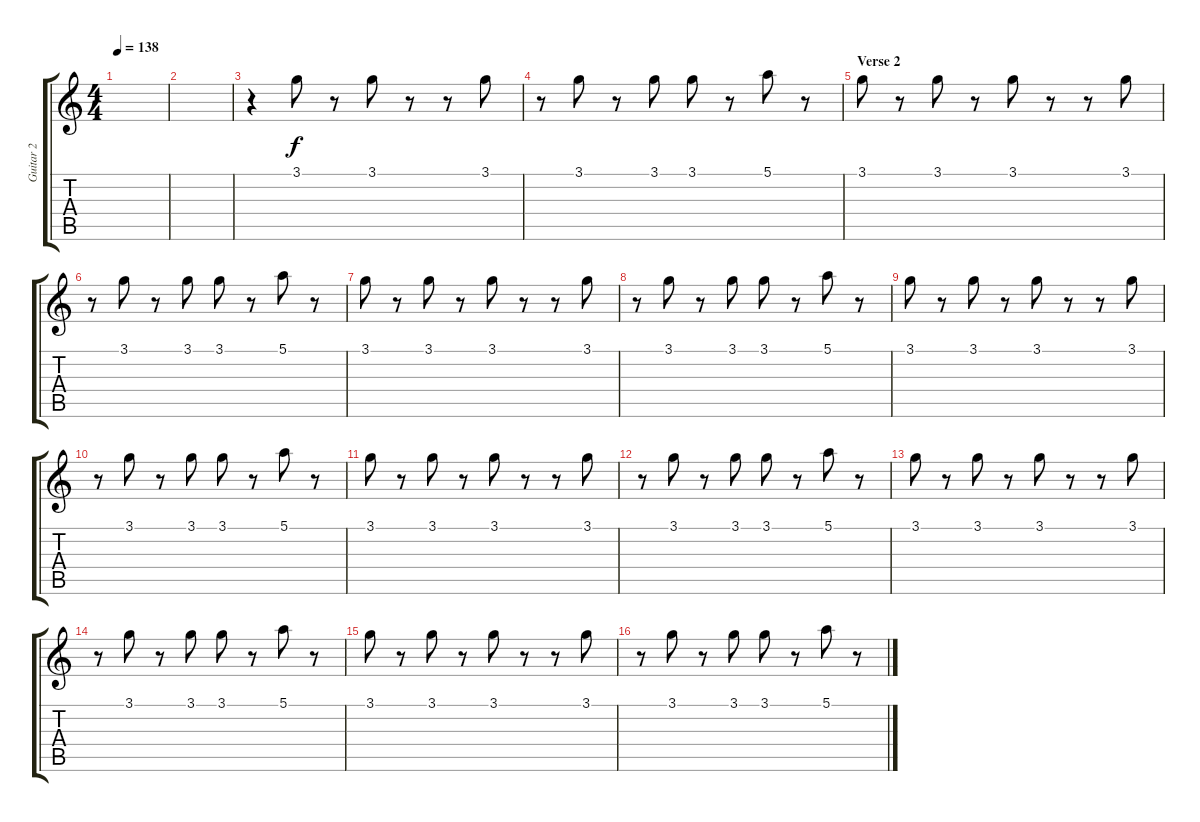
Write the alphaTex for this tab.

\track ("Guitar 2" "Guitar 2") {instrument electricguitarclean}
\staff {score tabs}
\tuning (E4 B3 G3 D3 A2 E2) {hide}
\ts (4 4)
\tempo 138
\clef g2
\ks c
|
|
r.4 3.1.8{volume 8 instrument lead1square} r.8 3.1.8 r.8 r.8 3.1.8 |
r.8 3.1.8 r.8 3.1.8 3.1.8 r.8 5.1.8 r.8 |
\section ("" "Verse 2")
3.1.8 r.8 3.1.8 r.8 3.1.8 r.8 r.8 3.1.8 |
r.8 3.1.8 r.8 3.1.8 3.1.8 r.8 5.1.8 r.8 |
3.1.8 r.8 3.1.8 r.8 3.1.8 r.8 r.8 3.1.8 |
r.8 3.1.8 r.8 3.1.8 3.1.8 r.8 5.1.8 r.8 |
3.1.8 r.8 3.1.8 r.8 3.1.8 r.8 r.8 3.1.8 |
r.8 3.1.8 r.8 3.1.8 3.1.8 r.8 5.1.8 r.8 |
3.1.8 r.8 3.1.8 r.8 3.1.8 r.8 r.8 3.1.8 |
r.8 3.1.8 r.8 3.1.8 3.1.8 r.8 5.1.8 r.8 |
3.1.8 r.8 3.1.8 r.8 3.1.8 r.8 r.8 3.1.8 |
r.8 3.1.8 r.8 3.1.8 3.1.8 r.8 5.1.8 r.8 |
3.1.8 r.8 3.1.8 r.8 3.1.8 r.8 r.8 3.1.8 |
r.8 3.1.8 r.8 3.1.8 3.1.8 r.8 5.1.8 r.8
